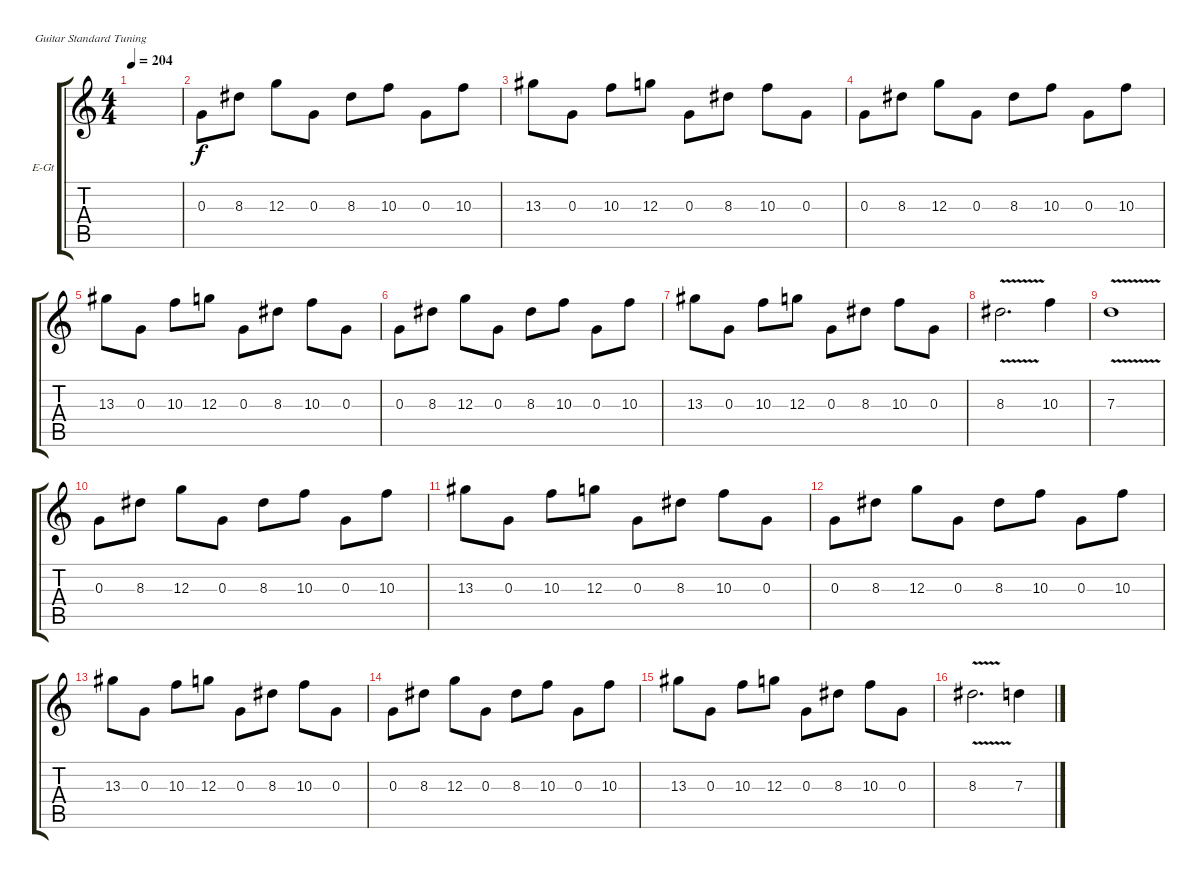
\defaultSystemsLayout 4
\bracketExtendMode groupsimilarinstruments
\firstSystemTrackNameOrientation horizontal
\otherSystemsTrackNameOrientation horizontal
\track ("Chorus Lead (Upper Harmony)" "E-Gt") {instrument overdrivenguitar}
\staff {score tabs}
\tuning (E4 B3 G3 D3 A2 E2)
\ts (4 4)
\tempo 204
\clef g2
\scale
0.333333
\ks c
|
\scale
0.333333 0.3.8 8.3.8 12.3.8 0.3.8 8.3.8 10.3.8 0.3.8 10.3.8 |
\scale
0.333333 13.3.8 0.3.8 10.3.8 12.3.8 0.3.8 8.3.8 10.3.8 0.3.8 |
\scale
0.333333 0.3.8 8.3.8 12.3.8 0.3.8 8.3.8 10.3.8 0.3.8 10.3.8 |
\scale
0.333333 13.3.8 0.3.8 10.3.8 12.3.8 0.3.8 8.3.8 10.3.8 0.3.8 |
\scale
0.333333 0.3.8 8.3.8 12.3.8 0.3.8 8.3.8 10.3.8 0.3.8 10.3.8 |
\scale
0.333333 13.3.8 0.3.8 10.3.8 12.3.8 0.3.8 8.3.8 10.3.8 0.3.8 |
\scale
0.333333 8.3{v}.2{d} 10.3.4 |
\scale
0.333333 7.3{v}.1 |
\scale
0.333333 0.3.8 8.3.8 12.3.8 0.3.8 8.3.8 10.3.8 0.3.8 10.3.8 |
\scale
0.333333 13.3.8 0.3.8 10.3.8 12.3.8 0.3.8 8.3.8 10.3.8 0.3.8 |
\scale
0.333333 0.3.8 8.3.8 12.3.8 0.3.8 8.3.8 10.3.8 0.3.8 10.3.8 |
\scale
0.333333 13.3.8 0.3.8 10.3.8 12.3.8 0.3.8 8.3.8 10.3.8 0.3.8 |
\scale
0.333333 0.3.8 8.3.8 12.3.8 0.3.8 8.3.8 10.3.8 0.3.8 10.3.8 |
\scale
0.333333 13.3.8 0.3.8 10.3.8 12.3.8 0.3.8 8.3.8 10.3.8 0.3.8 |
\scale
0.333333 8.3{v}.2{d} 7.3.4
